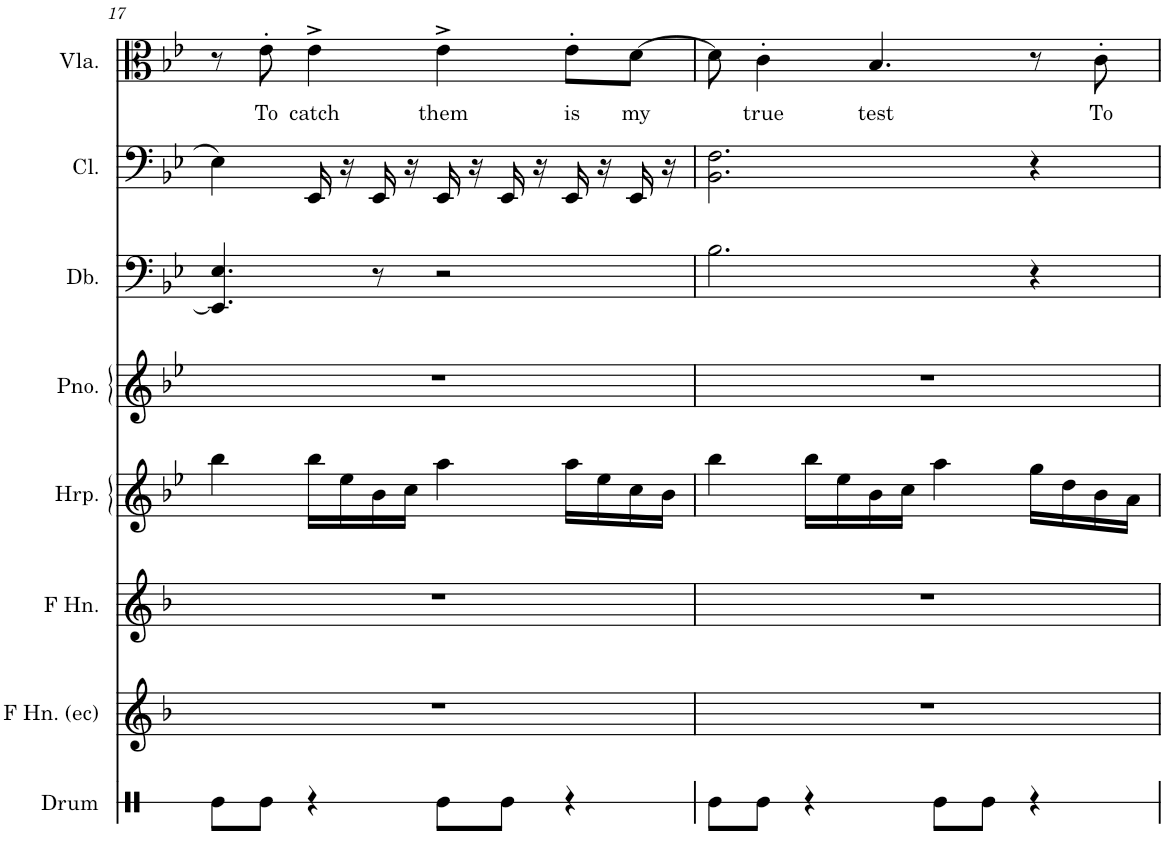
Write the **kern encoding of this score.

**kern	**kern	**kern	**kern	**kern	**kern	**kern	**kern	**text
*part8	*part7	*part6	*part5	*part4	*part3	*part2	*part1	*part1
*staff8	*staff7	*staff6	*staff5	*staff4	*staff3	*staff2	*staff1	*staff1
*I"Bass Drum	*I"French Horn (echo)	*I"French Horn	*I"Harp	*I"Piano	*I"Double Bass	*I"Cello	*I"Viola	*
*I'Drum	*I'F Hn. (ec)	*I'F Hn.	*I'Hrp.	*I'Pno.	*I'Db.	*I'Cl.	*I'Vla.	*
!!LO:PB:g=z
*clefX	*clefG2	*clefG2	*clefG2	*clefG2	*clefF4	*clefF4	*clefC3	*
*	*Trd4c7	*Trd4c7	*	*	*Trd7c12	*	*	*
*k[]	*k[b-]	*k[b-]	*k[b-e-]	*k[b-e-]	*k[b-e-]	*k[b-e-]	*k[b-e-]	*
*M4/4	*M4/4	*M4/4	*M4/4	*M4/4	*M4/4	*M4/4	*M4/4	*
=17	=17	=17	=17	=17	=17	=17	=17	=17
8Re\L	1r	1r	4bb-\	1r	4.EE-/] 4.E-/	4E-\	8r	.
!	!	!	!	!	!	!	!	!LO:LY:b
8Re\J	.	.	.	.	.	.	8e-'\	To
!	!	!	!	!	!	!	!	!LO:LY:b
4r	.	.	16bb-\LL	.	.	16EE-/	4e-^\	catch
.	.	.	16ee-\	.	.	16r	.	.
.	.	.	16b-\	.	8r	16EE-/	.	.
.	.	.	16cc\JJ	.	.	16r	.	.
!	!	!	!	!	!	!	!	!LO:LY:b
8Re\L	.	.	4aa\	.	2r	16EE-/	4e-^\	them
.	.	.	.	.	.	16r	.	.
8Re\J	.	.	.	.	.	16EE-/	.	.
.	.	.	.	.	.	16r	.	.
!	!	!	!	!	!	!	!	!LO:LY:b
4r	.	.	16aa\LL	.	.	16EE-/	8e-'\L	is
.	.	.	16ee-\	.	.	16r	.	.
!	!	!	!	!	!	!	!	!LO:LY:b
.	.	.	16cc\	.	.	16EE-/	[8d\J	my
.	.	.	16b-\JJ	.	.	16r	.	.
=18	=18	=18	=18	=18	=18	=18	=18	=18
8Re\L	1r	1r	4bb-\	1r	2.B-\	2.BB-\ 2.F\	8d\]	.
!	!	!	!	!	!	!	!	!LO:LY:b
8Re\J	.	.	.	.	.	.	4c'\	true
4r	.	.	16bb-\LL	.	.	.	.	.
.	.	.	16ee-\	.	.	.	.	.
!	!	!	!	!	!	!	!	!LO:LY:b
.	.	.	16b-\	.	.	.	4.B-/	test
.	.	.	16cc\JJ	.	.	.	.	.
8Re\L	.	.	4aa\	.	.	.	.	.
8Re\J	.	.	.	.	.	.	.	.
4r	.	.	16gg\LL	.	4r	4r	8r	.
.	.	.	16dd\	.	.	.	.	.
!	!	!	!	!	!	!	!	!LO:LY:b
.	.	.	16b-\	.	.	.	8c'\	To
.	.	.	16a\JJ	.	.	.	.	.
=	=	=	=	=	=	=	=	=
*-	*-	*-	*-	*-	*-	*-	*-	*-
